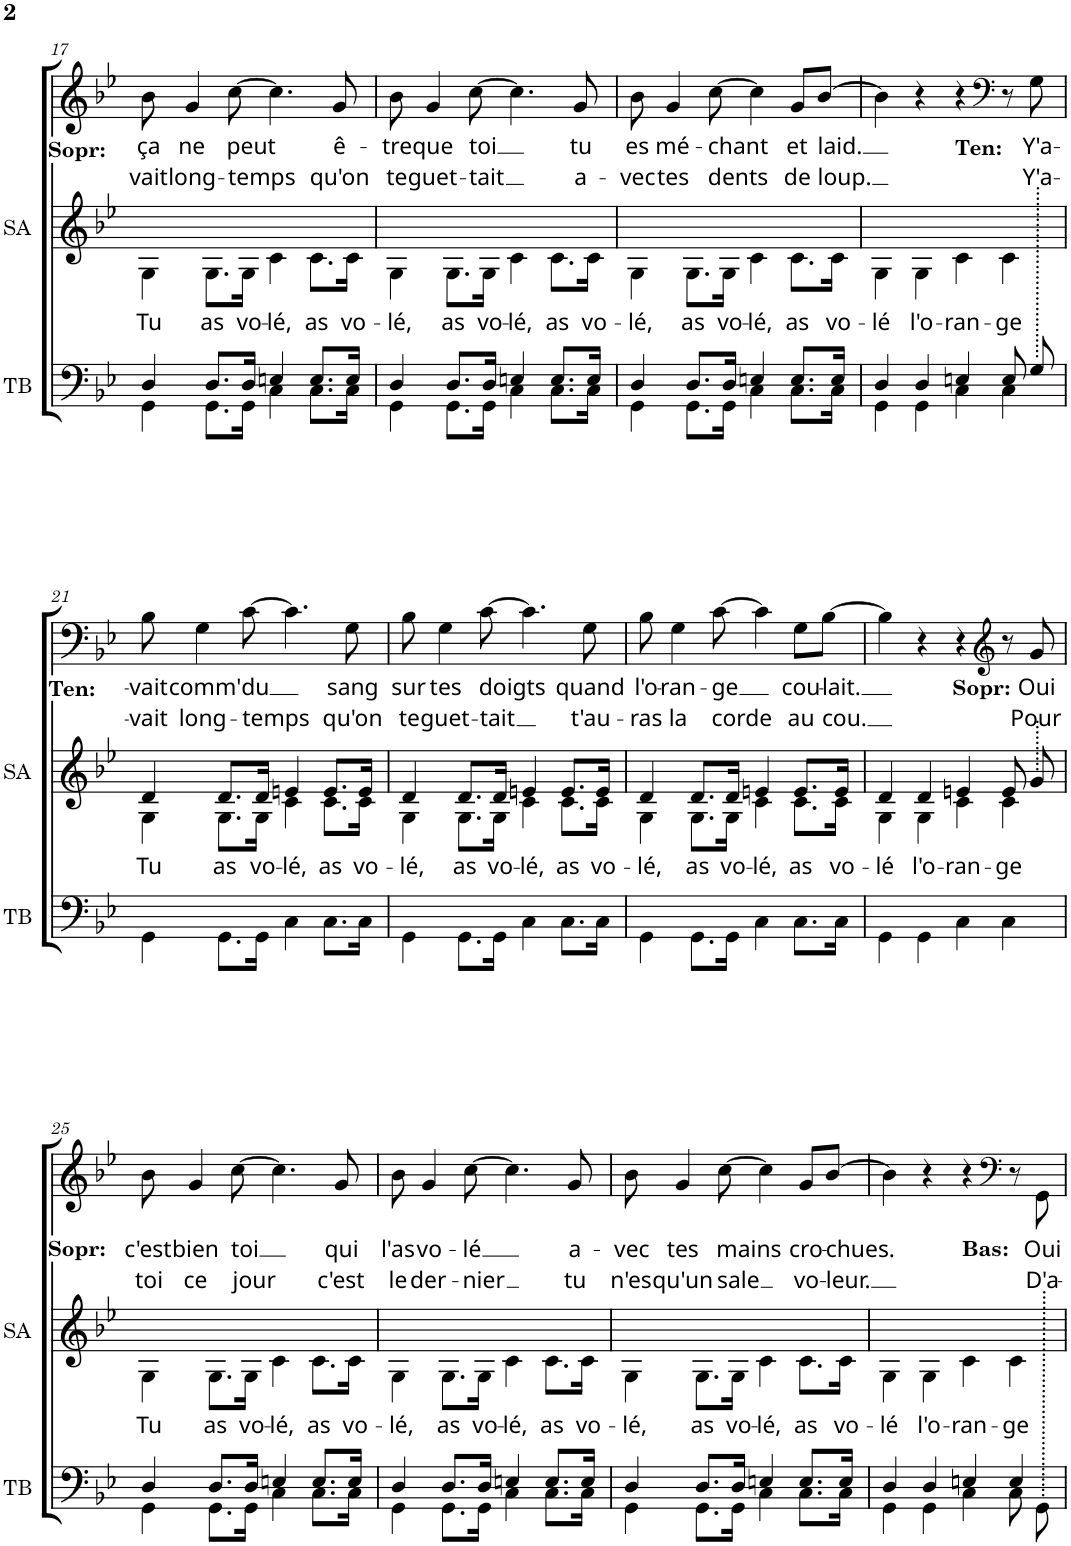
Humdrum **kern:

**kern	**kern	**text	**kern	**text	**text
*part3	*part2	*part2	*part1	*part1	*part1
*staff3	*staff2	*staff2	*staff1	*staff1	*staff1
*I"TB	*I"SA	*	*I"Voice 1	*	*
*I'TB	*I'SA	*	*	*	*
!!LO:PB:g=z
*clefF4	*clefG2	*	*clefG2	*	*
*k[b-e-]	*k[b-e-]	*	*k[b-e-]	*	*
*M4/4	*M4/4	*	*M4/4	*	*
*met(c)	*met(c)	*	*met(c)	*	*
=17	=17	=17	=17	=17	=17
*^	*^	*	*	*	*
!	!	!	!	!	!LO:TX:b:B:t=Sopr&colon;	!	!
!	!	!	!	!LO:LY:b	!	!LO:LY:b	!LO:LY:b
4D/	4GG\	1ryy	4G\	Tu	8b-\	ça	vait
!	!	!	!	!	!	!LO:LY:b	!LO:LY:b
.	.	.	.	.	4g/	ne	long-
!	!	!	!	!LO:LY:b	!	!	!
8.D/L	8.GG\L	.	8.G\L	as	.	.	.
!	!	!	!	!	!	!LO:LY:b	!LO:LY:b
.	.	.	.	.	[8cc\	peut	-temps
!	!	!	!	!LO:LY:b	!	!	!
16D/Jk	16GG\Jk	.	16G\Jk	vo-	.	.	.
!	!	!	!	!LO:LY:b	!	!	!
4En/	4C\	.	4c\	-lé,	4.cc\]	.	.
!	!	!	!	!LO:LY:b	!	!	!
8.E/L	8.C\L	.	8.c\L	as	.	.	.
!	!	!	!	!	!	!LO:LY:b	!LO:LY:b
.	.	.	.	.	8g/	ê-	qu'on
!	!	!	!	!LO:LY:b	!	!	!
16E/Jk	16C\Jk	.	16c\Jk	vo-	.	.	.
=18	=18	=18	=18	=18	=18	=18	=18
!	!	!	!	!LO:LY:b	!	!LO:LY:b	!LO:LY:b
4D/	4GG\	1ryy	4G\	-lé,	8b-\	-tre	te
!	!	!	!	!	!	!LO:LY:b	!LO:LY:b
.	.	.	.	.	4g/	que	guet-
!	!	!	!	!LO:LY:b	!	!	!
8.D/L	8.GG\L	.	8.G\L	as	.	.	.
!	!	!	!	!	!	!LO:LY:b	!LO:LY:b
.	.	.	.	.	[8cc\	toi	-tait
!	!	!	!	!LO:LY:b	!	!	!
16D/Jk	16GG\Jk	.	16G\Jk	vo-	.	.	.
!	!	!	!	!LO:LY:b	!	!	!
4En/	4C\	.	4c\	-lé,	4.cc\]	.	.
!	!	!	!	!LO:LY:b	!	!	!
8.E/L	8.C\L	.	8.c\L	as	.	.	.
!	!	!	!	!	!	!LO:LY:b	!LO:LY:b
.	.	.	.	.	8g/	tu	a-
!	!	!	!	!LO:LY:b	!	!	!
16E/Jk	16C\Jk	.	16c\Jk	vo-	.	.	.
=19	=19	=19	=19	=19	=19	=19	=19
!	!	!	!	!LO:LY:b	!	!LO:LY:b	!LO:LY:b
4D/	4GG\	1ryy	4G\	-lé,	8b-\	es	-vec
!	!	!	!	!	!	!LO:LY:b	!LO:LY:b
.	.	.	.	.	4g/	mé-	tes
!	!	!	!	!LO:LY:b	!	!	!
8.D/L	8.GG\L	.	8.G\L	as	.	.	.
!	!	!	!	!	!	!LO:LY:b	!LO:LY:b
.	.	.	.	.	[8cc\	-chant	dents
!	!	!	!	!LO:LY:b	!	!	!
16D/Jk	16GG\Jk	.	16G\Jk	vo-	.	.	.
!	!	!	!	!LO:LY:b	!	!	!
4En/	4C\	.	4c\	-lé,	4cc\]	.	.
!	!	!	!	!LO:LY:b	!	!LO:LY:b	!LO:LY:b
8.E/L	8.C\L	.	8.c\L	as	8g/L	et	de
!	!	!	!	!	!	!LO:LY:b	!LO:LY:b
.	.	.	.	.	[8b-/J	laid.	loup.
!	!	!	!	!LO:LY:b	!	!	!
16E/Jk	16C\Jk	.	16c\Jk	vo-	.	.	.
=20	=20	=20	=20	=20	=20	=20	=20
!	!	!	!	!LO:LY:b	!	!	!
4D/	4GG\	1ryy	4G\	-lé	4b-\]	.	.
!	!	!	!	!LO:LY:b	!	!	!
4D/	4GG\	.	4G\	l'o-	4r	.	.
!	!	!	!	!LO:LY:b	!	!	!
4En/	4C\	.	4c\	-ran-	4r	.	.
*	*	*	*	*	*clefF4	*	*
!	!	!	!	!	!LO:TX:b:B:t=Ten&colon;	!	!
!	!	!	!	!LO:LY:b	!	!	!
8E/	4C\	.	4c\	-ge	8r	.	.
!	!	!	!	!	!	!LO:LY:b	!LO:LY:b
8G/	.	.	.	.	8G\	Y'a-	Y'a-
!!LO:LB:g=z
=21	=21	=21	=21	=21	=21	=21	=21
!	!	!	!	!	!LO:TX:b:B:t=Ten&colon;	!	!
!	!	!	!	!LO:LY:b	!	!LO:LY:b	!LO:LY:b
1ryy	4GG\	4d/	4G\	Tu	8B-\	-vait	-vait
!	!	!	!	!	!	!LO:LY:b	!LO:LY:b
.	.	.	.	.	4G\	comm'	long-
!	!	!	!	!LO:LY:b	!	!	!
.	8.GG\L	8.d/L	8.G\L	as	.	.	.
!	!	!	!	!	!	!LO:LY:b	!LO:LY:b
.	.	.	.	.	[8c\	du	-temps
!	!	!	!	!LO:LY:b	!	!	!
.	16GG\Jk	16d/Jk	16G\Jk	vo-	.	.	.
!	!	!	!	!LO:LY:b	!	!	!
.	4C\	4en/	4c\	-lé,	4.c\]	.	.
!	!	!	!	!LO:LY:b	!	!	!
.	8.C\L	8.e/L	8.c\L	as	.	.	.
!	!	!	!	!	!	!LO:LY:b	!LO:LY:b
.	.	.	.	.	8G\	sang	qu'on
!	!	!	!	!LO:LY:b	!	!	!
.	16C\Jk	16e/Jk	16c\Jk	vo-	.	.	.
=22	=22	=22	=22	=22	=22	=22	=22
!	!	!	!	!LO:LY:b	!	!LO:LY:b	!LO:LY:b
1ryy	4GG\	4d/	4G\	-lé,	8B-\	sur	te
!	!	!	!	!	!	!LO:LY:b	!LO:LY:b
.	.	.	.	.	4G\	tes	guet-
!	!	!	!	!LO:LY:b	!	!	!
.	8.GG\L	8.d/L	8.G\L	as	.	.	.
!	!	!	!	!	!	!LO:LY:b	!LO:LY:b
.	.	.	.	.	[8c\	doigts	-tait
!	!	!	!	!LO:LY:b	!	!	!
.	16GG\Jk	16d/Jk	16G\Jk	vo-	.	.	.
!	!	!	!	!LO:LY:b	!	!	!
.	4C\	4en/	4c\	-lé,	4.c\]	.	.
!	!	!	!	!LO:LY:b	!	!	!
.	8.C\L	8.e/L	8.c\L	as	.	.	.
!	!	!	!	!	!	!LO:LY:b	!LO:LY:b
.	.	.	.	.	8G\	quand	t'au-
!	!	!	!	!LO:LY:b	!	!	!
.	16C\Jk	16e/Jk	16c\Jk	vo-	.	.	.
=23	=23	=23	=23	=23	=23	=23	=23
!	!	!	!	!LO:LY:b	!	!LO:LY:b	!LO:LY:b
1ryy	4GG\	4d/	4G\	-lé,	8B-\	l'o-	-ras
!	!	!	!	!	!	!LO:LY:b	!LO:LY:b
.	.	.	.	.	4G\	-ran-	la
!	!	!	!	!LO:LY:b	!	!	!
.	8.GG\L	8.d/L	8.G\L	as	.	.	.
!	!	!	!	!	!	!LO:LY:b	!LO:LY:b
.	.	.	.	.	[8c\	-ge	corde
!	!	!	!	!LO:LY:b	!	!	!
.	16GG\Jk	16d/Jk	16G\Jk	vo-	.	.	.
!	!	!	!	!LO:LY:b	!	!	!
.	4C\	4en/	4c\	-lé,	4c\]	.	.
!	!	!	!	!LO:LY:b	!	!LO:LY:b	!LO:LY:b
.	8.C\L	8.e/L	8.c\L	as	8G\L	cou-	au
!	!	!	!	!	!	!LO:LY:b	!LO:LY:b
.	.	.	.	.	[8B-\J	-lait.	cou.
!	!	!	!	!LO:LY:b	!	!	!
.	16C\Jk	16e/Jk	16c\Jk	vo-	.	.	.
=24	=24	=24	=24	=24	=24	=24	=24
!	!	!	!	!LO:LY:b	!	!	!
1ryy	4GG\	4d/	4G\	-lé	4B-\]	.	.
!	!	!	!	!LO:LY:b	!	!	!
.	4GG\	4d/	4G\	l'o-	4r	.	.
!	!	!	!	!LO:LY:b	!	!	!
.	4C\	4en/	4c\	-ran-	4r	.	.
*	*	*	*	*	*clefG2	*	*
!	!	!	!	!	!LO:TX:b:B:t=Sopr&colon;	!	!
!	!	!	!	!LO:LY:b	!	!	!
.	4C\	8e/	4c\	-ge	8r	.	.
!	!	!	!	!	!	!LO:LY:b	!LO:LY:b
.	.	8g/	.	.	8g/	Oui	Pour
!!LO:LB:g=z
=25	=25	=25	=25	=25	=25	=25	=25
!	!	!	!	!	!LO:TX:b:B:t=Sopr&colon;	!	!
!	!	!	!	!LO:LY:b	!	!LO:LY:b	!LO:LY:b
4D/	4GG\	1ryy	4G\	Tu	8b-\	c'est	toi
!	!	!	!	!	!	!LO:LY:b	!LO:LY:b
.	.	.	.	.	4g/	bien	ce
!	!	!	!	!LO:LY:b	!	!	!
8.D/L	8.GG\L	.	8.G\L	as	.	.	.
!	!	!	!	!	!	!LO:LY:b	!LO:LY:b
.	.	.	.	.	[8cc\	toi	jour
!	!	!	!	!LO:LY:b	!	!	!
16D/Jk	16GG\Jk	.	16G\Jk	vo-	.	.	.
!	!	!	!	!LO:LY:b	!	!	!
4En/	4C\	.	4c\	-lé,	4.cc\]	.	.
!	!	!	!	!LO:LY:b	!	!	!
8.E/L	8.C\L	.	8.c\L	as	.	.	.
!	!	!	!	!	!	!LO:LY:b	!LO:LY:b
.	.	.	.	.	8g/	qui	c'est
!	!	!	!	!LO:LY:b	!	!	!
16E/Jk	16C\Jk	.	16c\Jk	vo-	.	.	.
=26	=26	=26	=26	=26	=26	=26	=26
!	!	!	!	!LO:LY:b	!	!LO:LY:b	!LO:LY:b
4D/	4GG\	1ryy	4G\	-lé,	8b-\	l'as	le
!	!	!	!	!	!	!LO:LY:b	!LO:LY:b
.	.	.	.	.	4g/	vo-	der-
!	!	!	!	!LO:LY:b	!	!	!
8.D/L	8.GG\L	.	8.G\L	as	.	.	.
!	!	!	!	!	!	!LO:LY:b	!LO:LY:b
.	.	.	.	.	[8cc\	-lé	-nier
!	!	!	!	!LO:LY:b	!	!	!
16D/Jk	16GG\Jk	.	16G\Jk	vo-	.	.	.
!	!	!	!	!LO:LY:b	!	!	!
4En/	4C\	.	4c\	-lé,	4.cc\]	.	.
!	!	!	!	!LO:LY:b	!	!	!
8.E/L	8.C\L	.	8.c\L	as	.	.	.
!	!	!	!	!	!	!LO:LY:b	!LO:LY:b
.	.	.	.	.	8g/	a-	tu
!	!	!	!	!LO:LY:b	!	!	!
16E/Jk	16C\Jk	.	16c\Jk	vo-	.	.	.
=27	=27	=27	=27	=27	=27	=27	=27
!	!	!	!	!LO:LY:b	!	!LO:LY:b	!LO:LY:b
4D/	4GG\	1ryy	4G\	-lé,	8b-\	-vec	n'es
!	!	!	!	!	!	!LO:LY:b	!LO:LY:b
.	.	.	.	.	4g/	tes	qu'un
!	!	!	!	!LO:LY:b	!	!	!
8.D/L	8.GG\L	.	8.G\L	as	.	.	.
!	!	!	!	!	!	!LO:LY:b	!LO:LY:b
.	.	.	.	.	[8cc\	mains	sale
!	!	!	!	!LO:LY:b	!	!	!
16D/Jk	16GG\Jk	.	16G\Jk	vo-	.	.	.
!	!	!	!	!LO:LY:b	!	!	!
4En/	4C\	.	4c\	-lé,	4cc\]	.	.
!	!	!	!	!LO:LY:b	!	!LO:LY:b	!LO:LY:b
8.E/L	8.C\L	.	8.c\L	as	8g/L	cro-	vo-
!	!	!	!	!	!	!LO:LY:b	!LO:LY:b
.	.	.	.	.	[8b-/J	-chues.	-leur.
!	!	!	!	!LO:LY:b	!	!	!
16E/Jk	16C\Jk	.	16c\Jk	vo-	.	.	.
=28	=28	=28	=28	=28	=28	=28	=28
!	!	!	!	!LO:LY:b	!	!	!
4D/	4GG\	1ryy	4G\	-lé	4b-\]	.	.
!	!	!	!	!LO:LY:b	!	!	!
4D/	4GG\	.	4G\	l'o-	4r	.	.
!	!	!	!	!LO:LY:b	!	!	!
4En/	4C\	.	4c\	-ran-	4r	.	.
*	*	*	*	*	*clefF4	*	*
!	!	!	!	!	!LO:TX:b:B:t=Bas&colon;	!	!
!	!	!	!	!LO:LY:b	!	!	!
4E/	8C\	.	4c\	-ge	8r	.	.
!	!	!	!	!	!	!LO:LY:b	!LO:LY:b
.	8GG\	.	.	.	8GG\	Oui	D'a-
*v	*v	*	*	*	*	*	*
*	*v	*v	*	*	*	*
=	=	=	=	=	=
*-	*-	*-	*-	*-	*-
